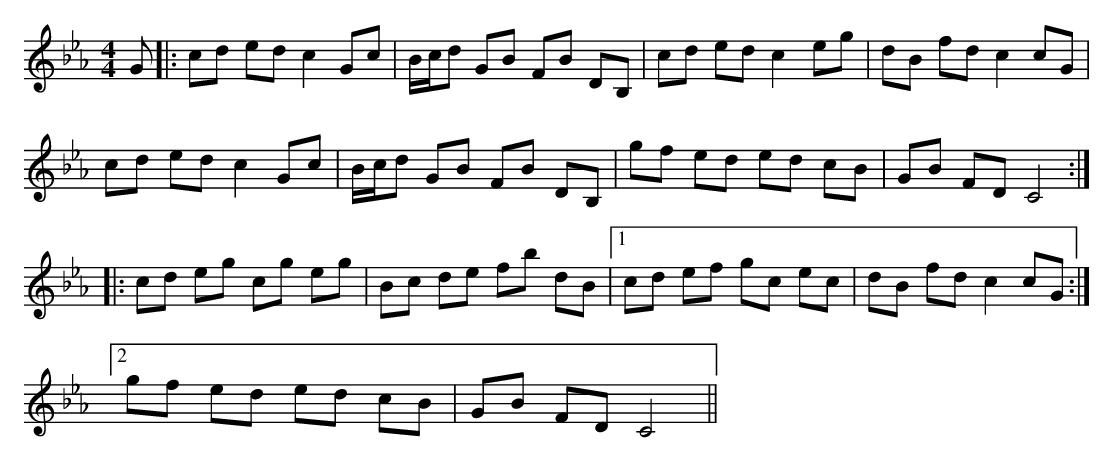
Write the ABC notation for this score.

X:1
M:4/4
K:Fdor
G|:cd edc2Gc|B/c/d GB FB DB,|cd edc2eg|dB fdc2cG|
cd edc2Gc|B/c/d GB FB DB,|gf ed ed cB|GB FDC4:|
|:cd eg cg eg|Bc de fb dB|1 cd ef gc ec|dB fdc2cG:|
[2 gf ed ed cB|GB FDC4||
